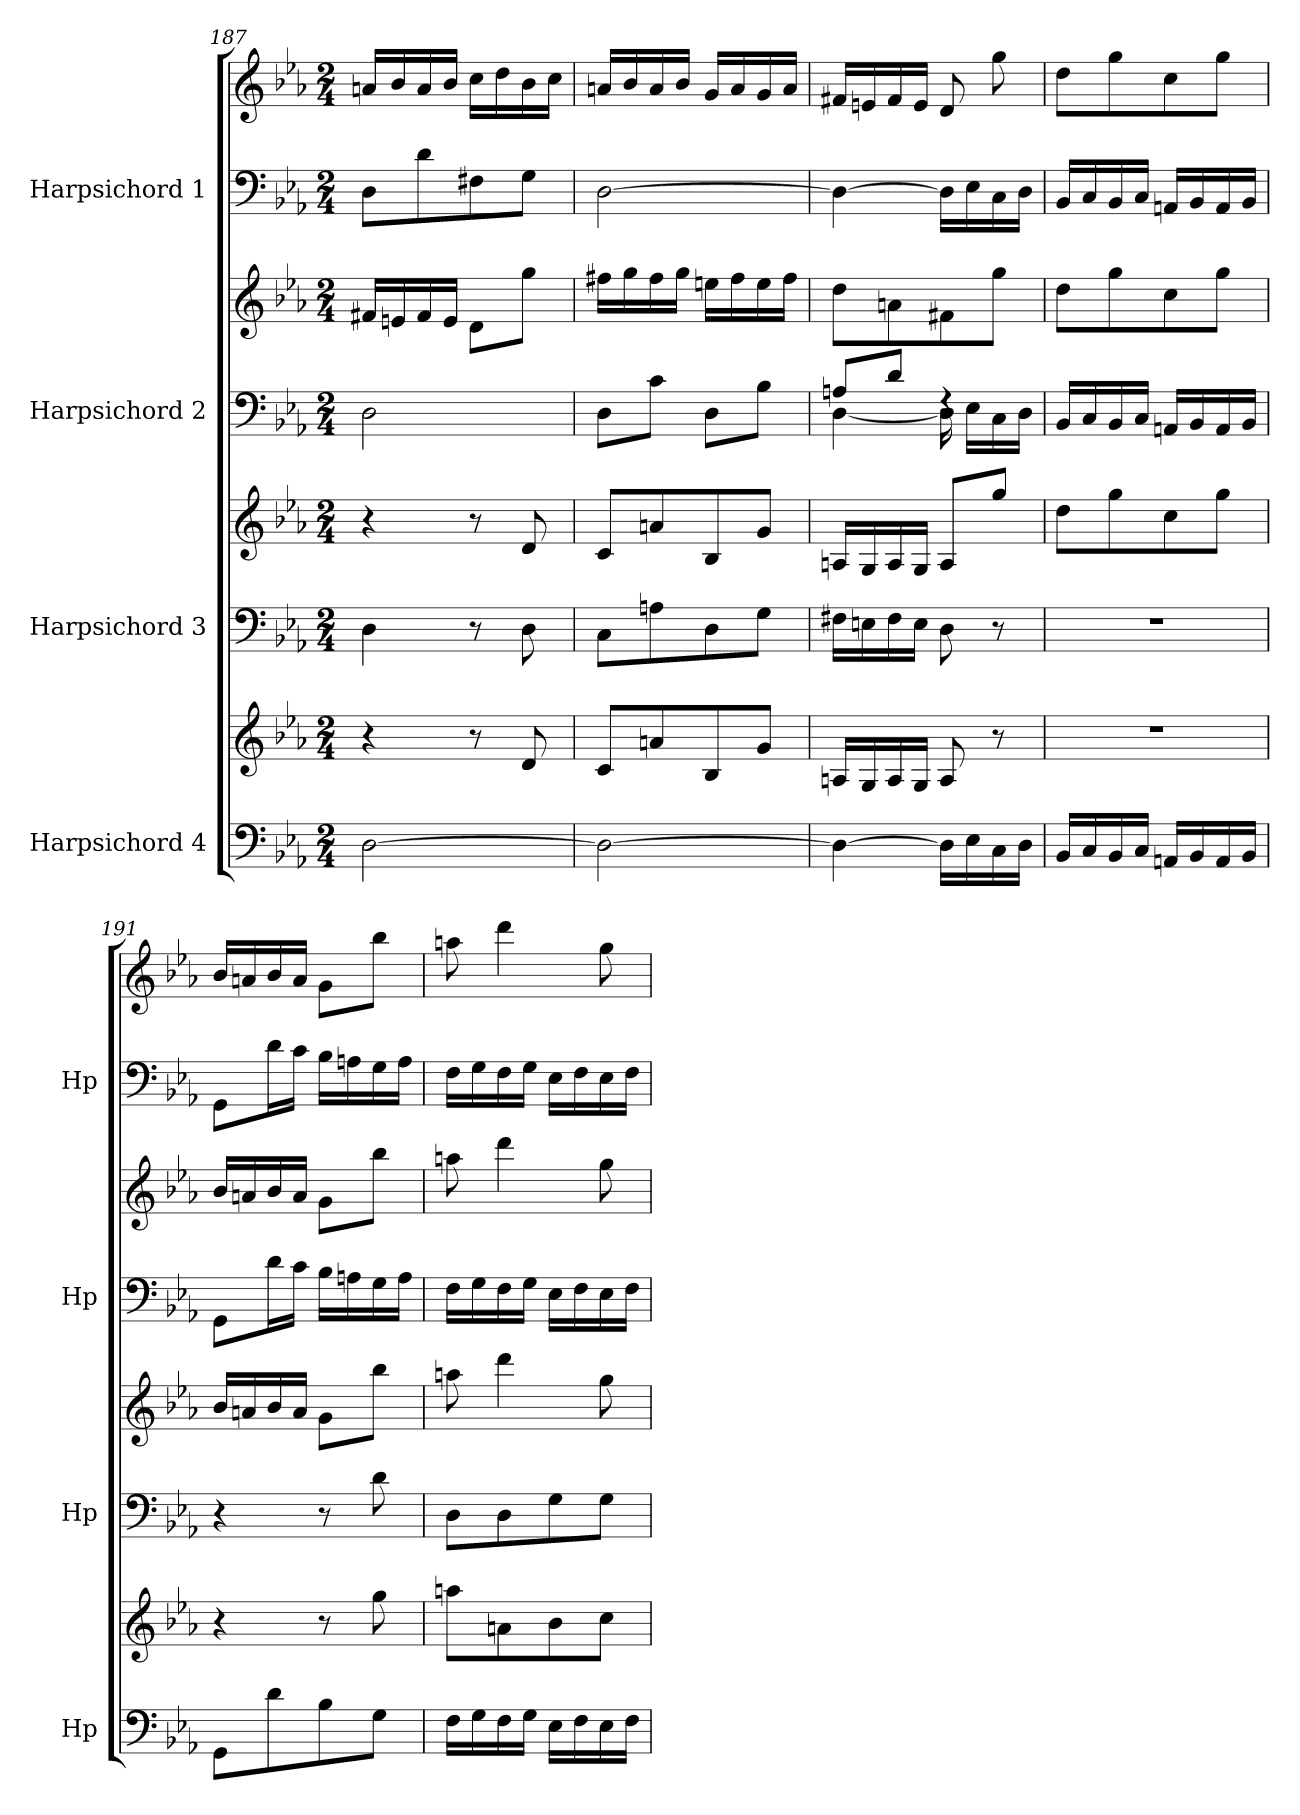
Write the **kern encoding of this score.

**kern	**kern	**kern	**kern	**kern	**kern	**kern	**kern
*part4	*part4	*part3	*part3	*part2	*part2	*part1	*part1
*staff8	*staff7	*staff6	*staff5	*staff4	*staff3	*staff2	*staff1
*I"Harpsichord 4	*	*I"Harpsichord 3	*	*I"Harpsichord 2	*	*I"Harpsichord 1	*
*I'Hp	*	*I'Hp	*	*I'Hp	*	*I'Hp	*
*clefF4	*clefG2	*clefF4	*clefG2	*clefF4	*clefG2	*clefF4	*clefG2
*k[b-e-a-]	*k[b-e-a-]	*k[b-e-a-]	*k[b-e-a-]	*k[b-e-a-]	*k[b-e-a-]	*k[b-e-a-]	*k[b-e-a-]
*M2/4	*M2/4	*M2/4	*M2/4	*M2/4	*M2/4	*M2/4	*M2/4
=187	=187	=187	=187	=187	=187	=187	=187
[2D\	4r	4D\	4r	2D\	16f#X/LL	8D\L	16an/LL
.	.	.	.	.	16en/	.	16b-/
.	.	.	.	.	16f#/	8d\	16a/
.	.	.	.	.	16e/JJ	.	16b-/JJ
.	8r	8r	8r	.	8d\L	8F#X\	16cc\LL
.	.	.	.	.	.	.	16dd\
.	8d/	8D\	8d/	.	8gg\J	8G\J	16b-\
.	.	.	.	.	.	.	16cc\JJ
=188	=188	=188	=188	=188	=188	=188	=188
2D\_	8c/L	8C\L	8c/L	8D\L	16ff#X\LL	[2D\	16an/LL
.	.	.	.	.	16gg\	.	16b-/
.	8an/	8An\	8an/	8c\J	16ff#\	.	16a/
.	.	.	.	.	16gg\JJ	.	16b-/JJ
.	8B-/	8D\	8B-/	8D\L	16een\LL	.	16g/LL
.	.	.	.	.	16ff#\	.	16a/
.	8g/J	8G\J	8g/J	8B-\J	16ee\	.	16g/
.	.	.	.	.	16ff#\JJ	.	16a/JJ
=189	=189	=189	=189	=189	=189	=189	=189
*	*	*	*	*^	*	*	*
4D\_	16An/LL	16F#X\LL	16An/LL	8An/L	[4D\	8dd\L	4D\_	16f#X/LL
.	16G/	16En\	16G/	.	.	.	.	16en/
.	16A/	16F#\	16A/	8d/J	.	8an\	.	16f#/
.	16G/JJ	16E\JJ	16G/JJ	.	.	.	.	16e/JJ
16D\LL]	8A/	8D\	8A/L	4rF	16D\]	8f#X\	16D\LL]	8d/
16E-\	.	.	.	.	16E-\LL	.	16E-\	.
16C\	8r	8r	8gg/J	.	16C\	8gg\J	16C\	8gg\
16D\JJ	.	.	.	.	16D\JJ	.	16D\JJ	.
*	*	*	*	*v	*v	*	*	*
!!LO:PB:g=z
=190	=190	=190	=190	=190	=190	=190	=190
16BB-/LL	2r	2r	8dd\L	16BB-/LL	8dd\L	16BB-/LL	8dd\L
16C/	.	.	.	16C/	.	16C/	.
16BB-/	.	.	8gg\	16BB-/	8gg\	16BB-/	8gg\
16C/JJ	.	.	.	16C/JJ	.	16C/JJ	.
16AAn/LL	.	.	8cc\	16AAn/LL	8cc\	16AAn/LL	8cc\
16BB-/	.	.	.	16BB-/	.	16BB-/	.
16AA/	.	.	8gg\J	16AA/	8gg\J	16AA/	8gg\J
16BB-/JJ	.	.	.	16BB-/JJ	.	16BB-/JJ	.
=191	=191	=191	=191	=191	=191	=191	=191
8GG\L	4r	4r	16b-/LL	8GG\L	16b-/LL	8GG\L	16b-/LL
.	.	.	16an/	.	16an/	.	16an/
8d\	.	.	16b-/	16d\L	16b-/	16d\L	16b-/
.	.	.	16a/JJ	16c\JJ	16a/JJ	16c\JJ	16a/JJ
8B-\	8r	8r	8g\L	16B-\LL	8g\L	16B-\LL	8g\L
.	.	.	.	16An\	.	16An\	.
8G\J	8gg\	8d\	8bb-\J	16G\	8bb-\J	16G\	8bb-\J
.	.	.	.	16A\JJ	.	16A\JJ	.
=192	=192	=192	=192	=192	=192	=192	=192
16F\LL	8aan\L	8D\L	8aan\	16F\LL	8aan\	16F\LL	8aan\
16G\	.	.	.	16G\	.	16G\	.
16F\	8an\	8D\	4ddd\	16F\	4ddd\	16F\	4ddd\
16G\JJ	.	.	.	16G\JJ	.	16G\JJ	.
16E-\LL	8b-\	8G\	.	16E-\LL	.	16E-\LL	.
16F\	.	.	.	16F\	.	16F\	.
16E-\	8cc\J	8G\J	8gg\	16E-\	8gg\	16E-\	8gg\
16F\JJ	.	.	.	16F\JJ	.	16F\JJ	.
=	=	=	=	=	=	=	=
*-	*-	*-	*-	*-	*-	*-	*-
